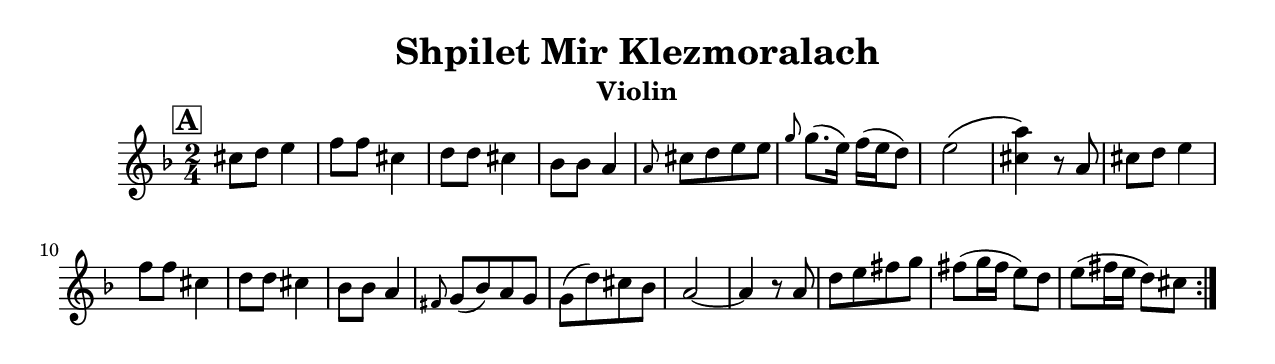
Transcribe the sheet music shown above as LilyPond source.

\version "2.24.0"
\include "english.ly"
%\pointAndClickOff
\paper{
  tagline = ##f
  print-all-headers = ##t
  #(set-paper-size "letter")
}
date = #(strftime "%d-%m-%Y" (localtime (current-time)))

%\markup{ \italic{ " Updated " \date  }  }

%\markup{ Got something to say? }

global = {
  \clef treble
  \key d \minor
  \time 2/4
  \set Score.rehearsalMarkFormatter = #format-mark-box-alphabet
}

%#################################### Melody ########################
melody = \relative c'' {
  \global
  %\partial 16*3 a16 d f   %lead in notes

  \repeat volta 2{
    \mark \default
    cs8 d e4
    f8 f cs4
    d8 d cs4
    bf8 bf a4

    \grace {a8} cs8 [d e e]
    \grace {g8} g8.(e16) f16(e d8)
    e2\(
    <cs a'>4\) r8

    a8
    cs8 d e4
    f8 f cs4
    d8 d cs4

    bf8 bf a4
    \grace {fs8} g8 [(bf) a g]
    g8[(d') cs bf]
    a2~

    a4 r8 a
    d8 [e fs g]
    fs8(g16 fs e8) d|
    e8(fs16 e d8) cs



  }
  %\alternative { { }{ } }


}
%################################# Lyrics #####################
%\addlyrics{  }
%################################# Chords #######################
harmonies = \chordmode {

}

\score {
  <<
    \new ChordNames {
      \set chordChanges = ##f
      \harmonies
    }
    \new Staff
    \melody
  >>
  \header{
    title= "Shpilet Mir Klezmoralach"
    subtitle=""
    composer= ""
    instrument = "Violin"
    arranger= ""
  }
  \midi{\tempo 4 = 120}
  \layout{indent = 1.0\cm}
}
%{
% more verses:
\markup{}
\markup {
  \fill-line {
    \hspace #0.1 % distance from left margin
    \column {
      \line { "1."
	\column {
	  ""
	}
      }
      \hspace #0.2 % vertical distance between verses
      \line { "2."
	\column {
	 ""
	}
      }
    }
    \hspace #0.1  % horiz. distance between columns
    \column {
      \line { "3."
	\column {
	  ""
	}
      }
      \hspace #0.2 % distance between verses
      \line { "4."
	\column {
	 ""
	}
      }
    }
    \hspace #0.1 % distance to right margin
  }
}

%}
